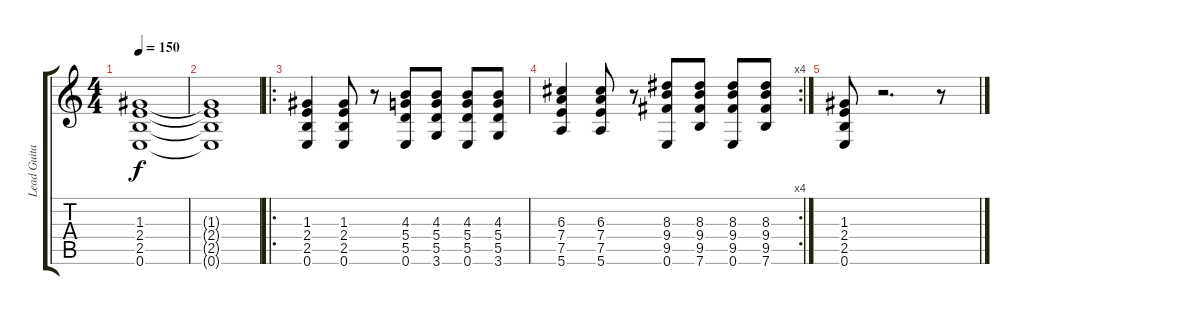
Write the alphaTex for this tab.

\track ("Lead Guitar" "Lead Guita") {instrument overdrivenguitar}
\staff {score tabs}
\tuning (E4 B3 G3 D3 A2 E2) {hide}
\ts (4 4)
\tempo 150
\clef g2
\ks c
(1.3{t} 2.4{t} 2.5{t} 0.6{t}).1{dy f} |
(1.3{t} 2.4{t} 2.5{t} 0.6{t}).1 |
\ro
(1.3 2.4 2.5 0.6).4 (1.3 2.4 2.5 0.6).8 r.8 (4.3 5.4 5.5 0.6).8 (4.3 5.4 5.5 3.6).8 (4.3 5.4 5.5 0.6).8 (4.3 5.4 5.5 3.6).8 |
\rc 4
(6.3 7.4 7.5 5.6).4 (6.3 7.4 7.5 5.6).8 r.8 (8.3 9.4 9.5 0.6).8 (8.3 9.4 9.5 7.6).8 (8.3 9.4 9.5 0.6).8 (8.3 9.4 9.5 7.6).8 |
(1.3 2.4 2.5 0.6).8 r.2{d} r.8
